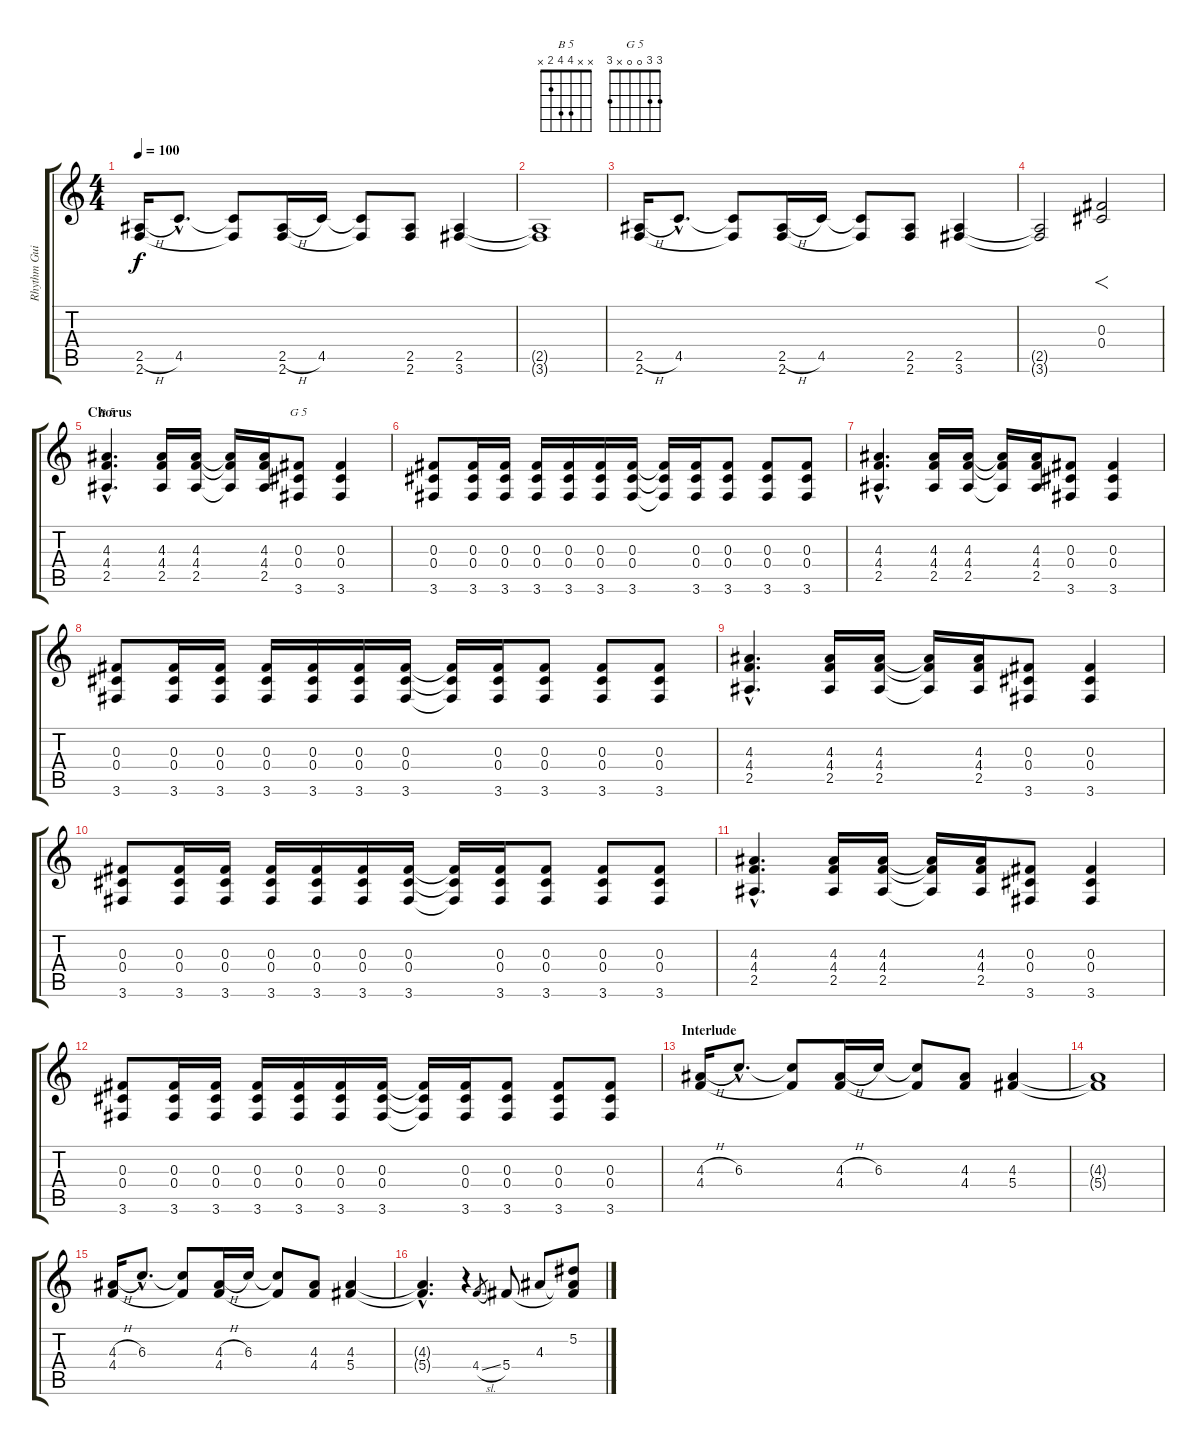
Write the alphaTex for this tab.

\track ("Rhythm Guitar 1" "Rhythm Gui") {instrument overdrivenguitar}
\staff {score tabs}
\tuning (Eb4 Bb3 Gb3 Db3 Ab2 Eb2) {hide}
\chord ("B 5" x x 4 4 2 x)
\chord ("G 5" 3 3 0 0 x 3)
\ts (4 4)
\tempo 100
\clef g2
\ks c
(2.5{h} 2.6).16{dy f} 4.5{hac}.8{d} (4.5{t} 2.6{t}).8 (2.5{h} 2.6).16 4.5.16 (4.5{t} 2.6{t}).8 (2.5 2.6).8 (2.5 3.6).4 |
(2.5{t} 3.6{t}).1 |
(2.5{h} 2.6).16 4.5{hac}.8{d} (4.5{t} 2.6{t}).8 (2.5{h} 2.6).16 4.5.16 (4.5{t} 2.6{t}).8 (2.5 2.6).8 (2.5 3.6).4 |
(2.5{t} 3.6{t}).2 (0.3 0.4).2{f} |
\section ("" "Chorus")
(4.3{hac} 4.4{hac} 2.5{hac}).4{d ch "B 5"} (4.3 4.4 2.5).16 (4.3 4.4 2.5).16 (4.3{t} 4.4{t} 2.5{t}).16 (4.3 4.4 2.5).16 (0.3 0.4 3.6).8{ch "G 5"} (0.3 0.4 3.6).4 |
(0.3 0.4 3.6).8 (0.3 0.4 3.6).16 (0.3 0.4 3.6).16 (0.3 0.4 3.6).16 (0.3 0.4 3.6).16 (0.3 0.4 3.6).16 (0.3 0.4 3.6).16 (0.3{t} 0.4{t} 3.6{t}).16 (0.3 0.4 3.6).16 (0.3 0.4 3.6).8 (0.3 0.4 3.6).8 (0.3 0.4 3.6).8 |
(4.3{hac} 4.4{hac} 2.5{hac}).4{d} (4.3 4.4 2.5).16 (4.3 4.4 2.5).16 (4.3{t} 4.4{t} 2.5{t}).16 (4.3 4.4 2.5).16 (0.3 0.4 3.6).8 (0.3 0.4 3.6).4 |
(0.3 0.4 3.6).8 (0.3 0.4 3.6).16 (0.3 0.4 3.6).16 (0.3 0.4 3.6).16 (0.3 0.4 3.6).16 (0.3 0.4 3.6).16 (0.3 0.4 3.6).16 (0.3{t} 0.4{t} 3.6{t}).16 (0.3 0.4 3.6).16 (0.3 0.4 3.6).8 (0.3 0.4 3.6).8 (0.3 0.4 3.6).8 |
(4.3{hac} 4.4{hac} 2.5{hac}).4{d} (4.3 4.4 2.5).16 (4.3 4.4 2.5).16 (4.3{t} 4.4{t} 2.5{t}).16 (4.3 4.4 2.5).16 (0.3 0.4 3.6).8 (0.3 0.4 3.6).4 |
(0.3 0.4 3.6).8 (0.3 0.4 3.6).16 (0.3 0.4 3.6).16 (0.3 0.4 3.6).16 (0.3 0.4 3.6).16 (0.3 0.4 3.6).16 (0.3 0.4 3.6).16 (0.3{t} 0.4{t} 3.6{t}).16 (0.3 0.4 3.6).16 (0.3 0.4 3.6).8 (0.3 0.4 3.6).8 (0.3 0.4 3.6).8 |
(4.3{hac} 4.4{hac} 2.5{hac}).4{d} (4.3 4.4 2.5).16 (4.3 4.4 2.5).16 (4.3{t} 4.4{t} 2.5{t}).16 (4.3 4.4 2.5).16 (0.3 0.4 3.6).8 (0.3 0.4 3.6).4 |
(0.3 0.4 3.6).8 (0.3 0.4 3.6).16 (0.3 0.4 3.6).16 (0.3 0.4 3.6).16 (0.3 0.4 3.6).16 (0.3 0.4 3.6).16 (0.3 0.4 3.6).16 (0.3{t} 0.4{t} 3.6{t}).16 (0.3 0.4 3.6).16 (0.3 0.4 3.6).8 (0.3 0.4 3.6).8 (0.3 0.4 3.6).8 |
\section ("" "Interlude")
(4.3{h} 4.4).16 6.3{hac}.8{d} (6.3{t} 4.4{t}).8 (4.3{h} 4.4).16 6.3.16 (6.3{t} 4.4{t}).8 (4.3 4.4).8 (4.3 5.4).4 |
(4.3{t} 5.4{t}).1 |
(4.3{h} 4.4).16 6.3{hac}.8{d} (6.3{t} 4.4{t}).8 (4.3{h} 4.4).16 6.3.16 (6.3{t} 4.4{t}).8 (4.3 4.4).8 (4.3 5.4).4 |
(4.3{hac t} 5.4{hac t}).4{d} r.4 4.4{sl}.8{gr} 5.4.8 4.3.8 (5.2 4.3{t} 5.4{t}).8
